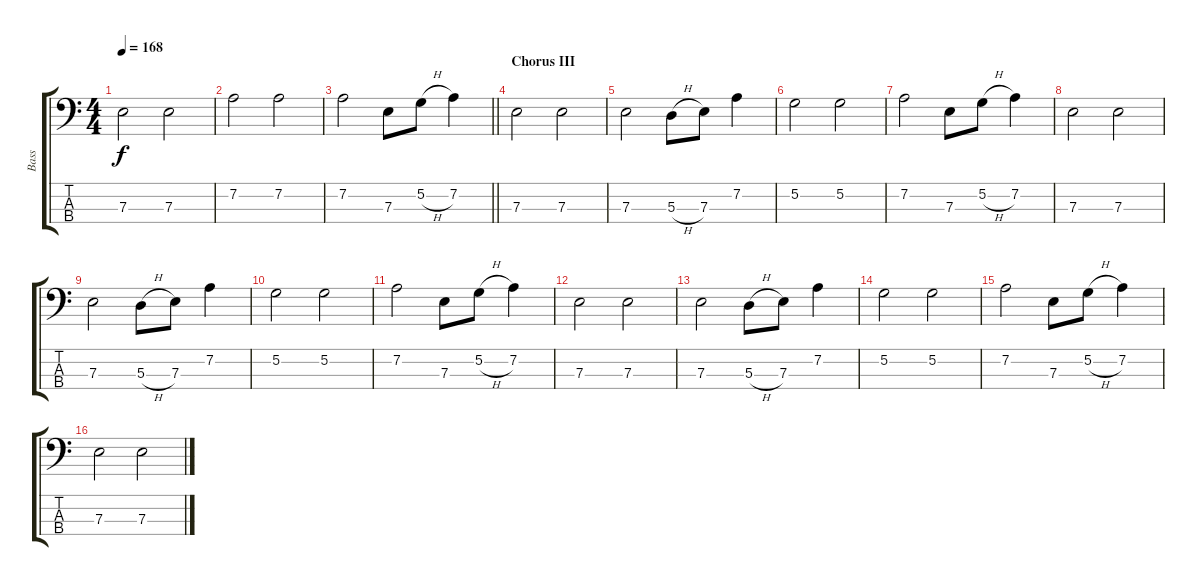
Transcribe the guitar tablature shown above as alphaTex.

\track ("Bass" "Bass") {instrument electricbassfinger}
\staff {score tabs}
\tuning (G2 D2 A1 E1) {hide}
\ts (4 4)
\tempo 168
\clef f4
\ks c
7.3.2{dy f} 7.3.2 |
7.2.2 7.2.2 |
\barLineRight lightlight
7.2.2 7.3.8 5.2{h}.8 7.2.4 |
\section ("" "Chorus III")
7.3.2 7.3.2 |
7.3.2 5.3{h}.8 7.3.8 7.2.4 |
5.2.2 5.2.2 |
7.2.2 7.3.8 5.2{h}.8 7.2.4 |
7.3.2 7.3.2 |
7.3.2 5.3{h}.8 7.3.8 7.2.4 |
5.2.2 5.2.2 |
7.2.2 7.3.8 5.2{h}.8 7.2.4 |
7.3.2 7.3.2 |
7.3.2 5.3{h}.8 7.3.8 7.2.4 |
5.2.2 5.2.2 |
7.2.2 7.3.8 5.2{h}.8 7.2.4 |
7.3.2 7.3.2
